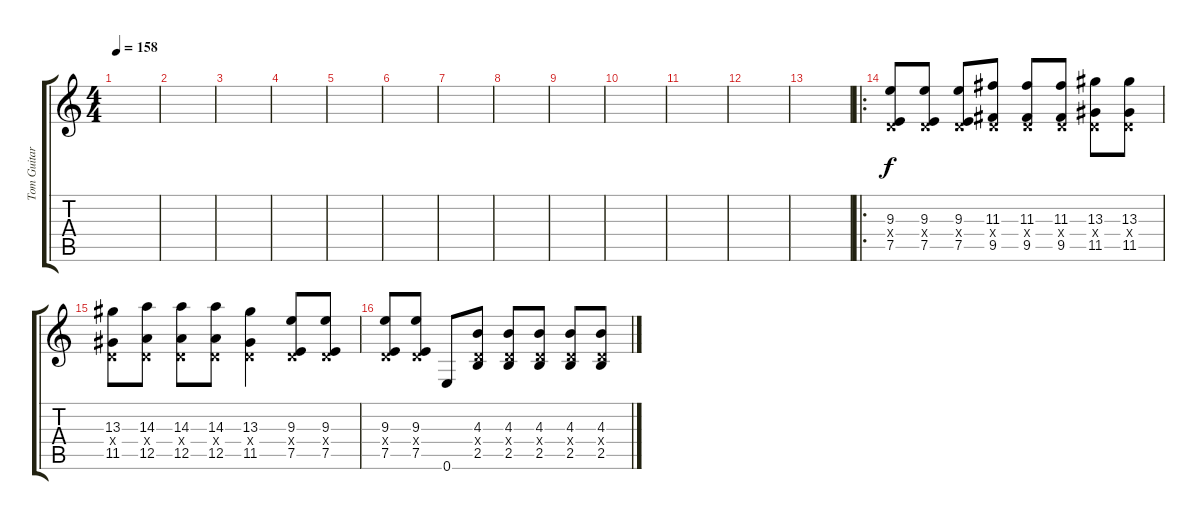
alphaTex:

\track ("Tom Guitar Distorsion2" "Tom Guitar") {instrument distortionguitar}
\staff {score tabs}
\tuning (E4 B3 G3 D3 A2 E2) {hide}
\ts (4 4)
\tempo 158
\clef g2
\ks c
|
|
|
|
|
|
|
|
|
|
|
|
|
\ro
(9.3 0.4{x} 7.5).8 (9.3 0.4{x} 7.5).8 (9.3 0.4{x} 7.5).8 (11.3 0.4{x} 9.5).8 (11.3 0.4{x} 9.5).8 (11.3 0.4{x} 9.5).8 (13.3 0.4{x} 11.5).8 (13.3 0.4{x} 11.5).8 |
(13.3 0.4{x} 11.5).8 (14.3 0.4{x} 12.5).8 (14.3 0.4{x} 12.5).8 (14.3 0.4{x} 12.5).8 (13.3 0.4{x} 11.5).4 (9.3 0.4{x} 7.5).8 (9.3 0.4{x} 7.5).8 |
(9.3 0.4{x} 7.5).8 (9.3 0.4{x} 7.5).8 0.6.8 (4.3 0.4{x} 2.5).8 (4.3 0.4{x} 2.5).8 (4.3 0.4{x} 2.5).8 (4.3 0.4{x} 2.5).8 (4.3 0.4{x} 2.5).8
